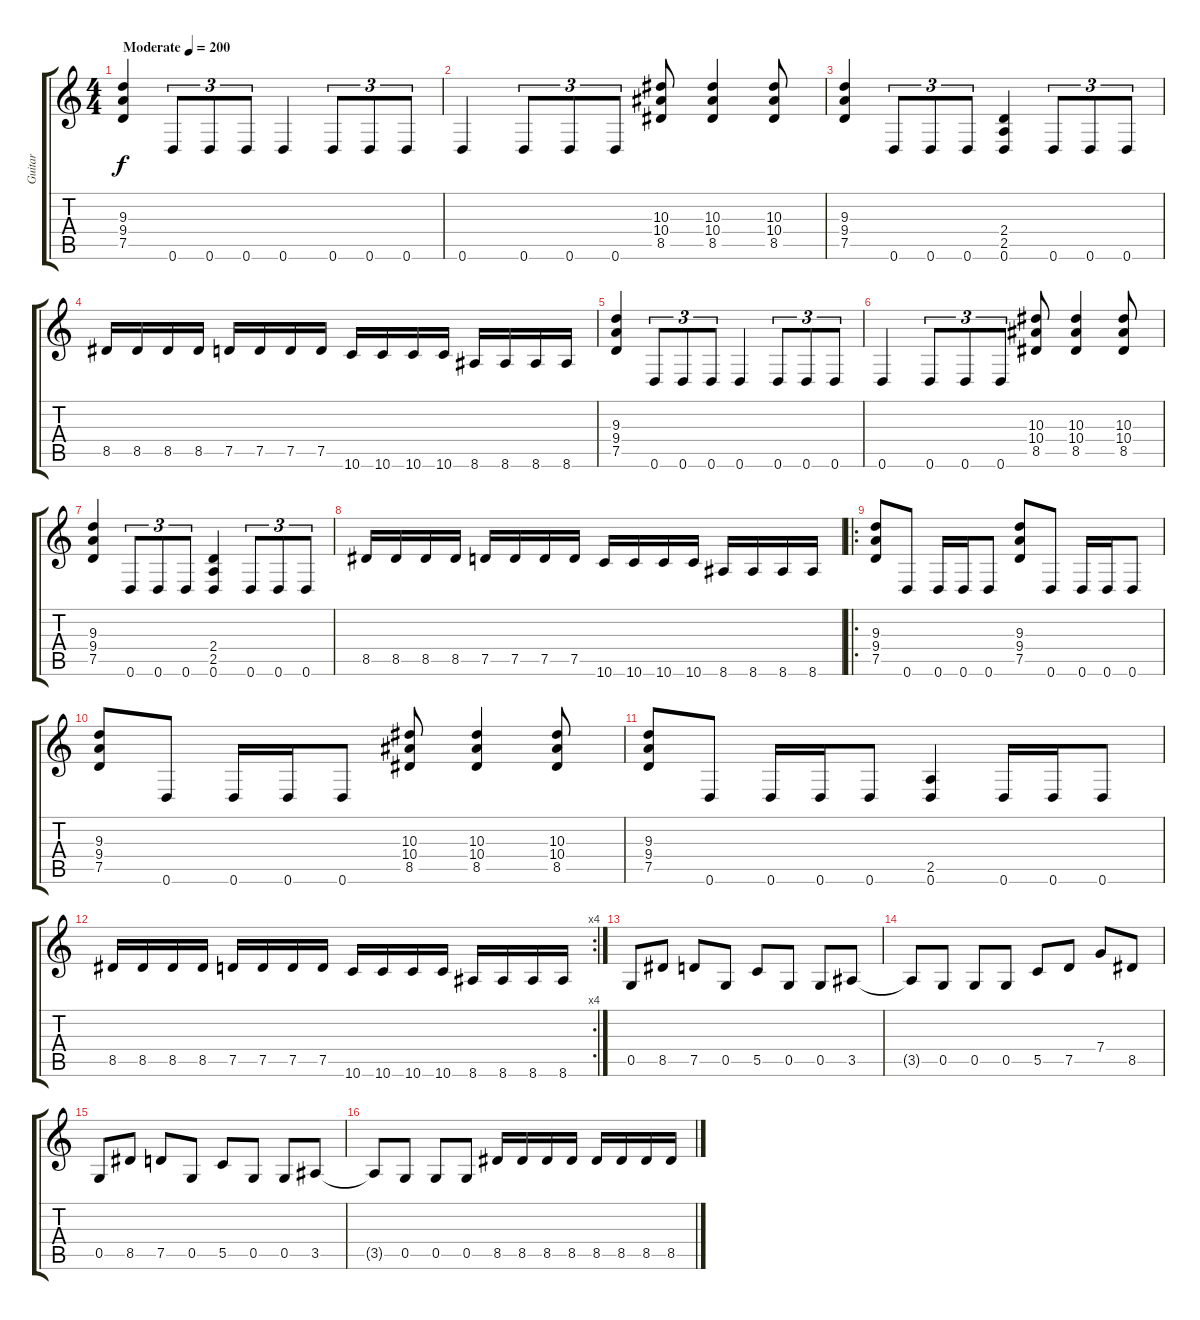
\track ("Guitar" "Guitar") {instrument distortionguitar}
\staff {score tabs}
\tuning (D4 A3 F3 C3 G2 D2) {hide}
\ts (4 4)
\tempo (200 "Moderate")
\clef g2
\ks c
(9.3 9.4 7.5).4{dy f instrument distortionguitar} 0.6.8{tu (3 2)} 0.6.8{tu (3 2)} 0.6.8{tu (3 2)} 0.6.4 0.6.8{tu (3 2)} 0.6.8{tu (3 2)} 0.6.8{tu (3 2)} |
0.6.4 0.6.8{tu (3 2)} 0.6.8{tu (3 2)} 0.6.8{tu (3 2)} (10.3 10.4 8.5).8 (10.3 10.4 8.5).4 (10.3 10.4 8.5).8 |
(9.3 9.4 7.5).4 0.6.8{tu (3 2)} 0.6.8{tu (3 2)} 0.6.8{tu (3 2)} (2.4 2.5 0.6).4 0.6.8{tu (3 2)} 0.6.8{tu (3 2)} 0.6.8{tu (3 2)} |
8.5.16 8.5.16 8.5.16 8.5.16 7.5.16 7.5.16 7.5.16 7.5.16 10.6.16 10.6.16 10.6.16 10.6.16 8.6.16 8.6.16 8.6.16 8.6.16 |
(9.3 9.4 7.5).4 0.6.8{tu (3 2)} 0.6.8{tu (3 2)} 0.6.8{tu (3 2)} 0.6.4 0.6.8{tu (3 2)} 0.6.8{tu (3 2)} 0.6.8{tu (3 2)} |
0.6.4 0.6.8{tu (3 2)} 0.6.8{tu (3 2)} 0.6.8{tu (3 2)} (10.3 10.4 8.5).8 (10.3 10.4 8.5).4 (10.3 10.4 8.5).8 |
(9.3 9.4 7.5).4 0.6.8{tu (3 2)} 0.6.8{tu (3 2)} 0.6.8{tu (3 2)} (2.4 2.5 0.6).4 0.6.8{tu (3 2)} 0.6.8{tu (3 2)} 0.6.8{tu (3 2)} |
8.5.16 8.5.16 8.5.16 8.5.16 7.5.16 7.5.16 7.5.16 7.5.16 10.6.16 10.6.16 10.6.16 10.6.16 8.6.16 8.6.16 8.6.16 8.6.16 |
\ro
(9.3 9.4 7.5).8 0.6.8 0.6.16 0.6.16 0.6.8 (9.3 9.4 7.5).8 0.6.8 0.6.16 0.6.16 0.6.8 |
(9.3 9.4 7.5).8 0.6.8 0.6.16 0.6.16 0.6.8 (10.3 10.4 8.5).8 (10.3 10.4 8.5).4 (10.3 10.4 8.5).8 |
(9.3 9.4 7.5).8 0.6.8 0.6.16 0.6.16 0.6.8 (2.5 0.6).4 0.6.16 0.6.16 0.6.8 |
\rc 4
8.5.16 8.5.16 8.5.16 8.5.16 7.5.16 7.5.16 7.5.16 7.5.16 10.6.16 10.6.16 10.6.16 10.6.16 8.6.16 8.6.16 8.6.16 8.6.16 |
0.5.8 8.5.8 7.5.8 0.5.8 5.5.8 0.5.8 0.5.8 3.5.8 |
3.5{t}.8 0.5.8 0.5.8 0.5.8 5.5.8 7.5.8 7.4.8 8.5.8 |
0.5.8 8.5.8 7.5.8 0.5.8 5.5.8 0.5.8 0.5.8 3.5.8 |
3.5{t}.8 0.5.8 0.5.8 0.5.8 8.5.16 8.5.16 8.5.16 8.5.16 8.5.16 8.5.16 8.5.16 8.5.16
